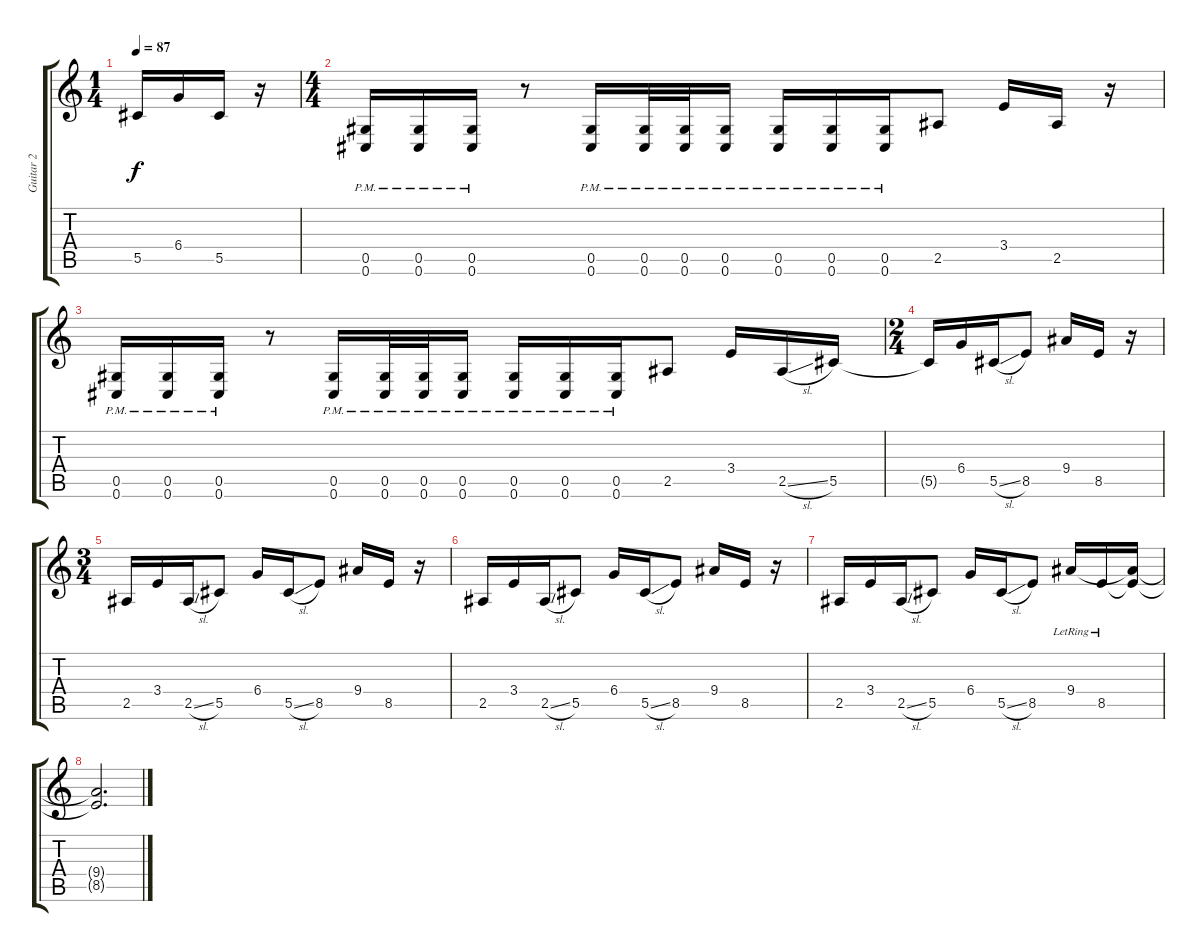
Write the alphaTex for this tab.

\track ("Guitar 2" "Guitar 2") {instrument overdrivenguitar}
\staff {score tabs}
\tuning (Eb4 Bb3 Gb3 Db3 Ab2 Db2) {hide}
\ts (1 4)
\tempo 87
\clef g2
\ks c
5.5{t}.16{dy f} 6.4.16 5.5.16 r.16 |
\ts (4 4)
(0.5{pm} 0.6{pm}).16{balance 8} (0.5{pm} 0.6{pm}).16 (0.5{pm} 0.6{pm}).16 r.8 (0.5{pm} 0.6{pm}).16 (0.5{pm} 0.6{pm}).32 (0.5{pm} 0.6{pm}).32 (0.5{pm} 0.6{pm}).16 (0.5{pm} 0.6{pm}).16 (0.5{pm} 0.6{pm}).16 (0.5{pm} 0.6{pm}).16 2.5.8{balance 0} 3.4.16 2.5.16 r.16 |
(0.5{pm} 0.6{pm}).16{balance 8} (0.5{pm} 0.6{pm}).16 (0.5{pm} 0.6{pm}).16 r.8 (0.5{pm} 0.6{pm}).16 (0.5{pm} 0.6{pm}).32 (0.5{pm} 0.6{pm}).32 (0.5{pm} 0.6{pm}).16 (0.5{pm} 0.6{pm}).16 (0.5{pm} 0.6{pm}).16 (0.5{pm} 0.6{pm}).16 2.5.8{balance 0} 3.4.16 2.5{sl}.16 5.5.16 |
\ts (2 4)
5.5{t}.16 6.4.16 5.5{sl}.16 8.5.8 9.4.16 8.5.16 r.16 |
\ts (3 4)
2.5.16 3.4.16 2.5{sl}.16 5.5.8 6.4.16 5.5{sl}.16 8.5.8 9.4.16 8.5.16 r.16 |
2.5.16 3.4.16 2.5{sl}.16 5.5.8 6.4.16 5.5{sl}.16 8.5.8 9.4.16 8.5.16 r.16 |
2.5.16 3.4.16 2.5{sl}.16 5.5.8 6.4.16 5.5{sl}.16 8.5.8 9.4{lr}.16 8.5{lr}.16 (9.4{t} 8.5{t}).16 |
(9.4{t} 8.5{t}).2{d}
